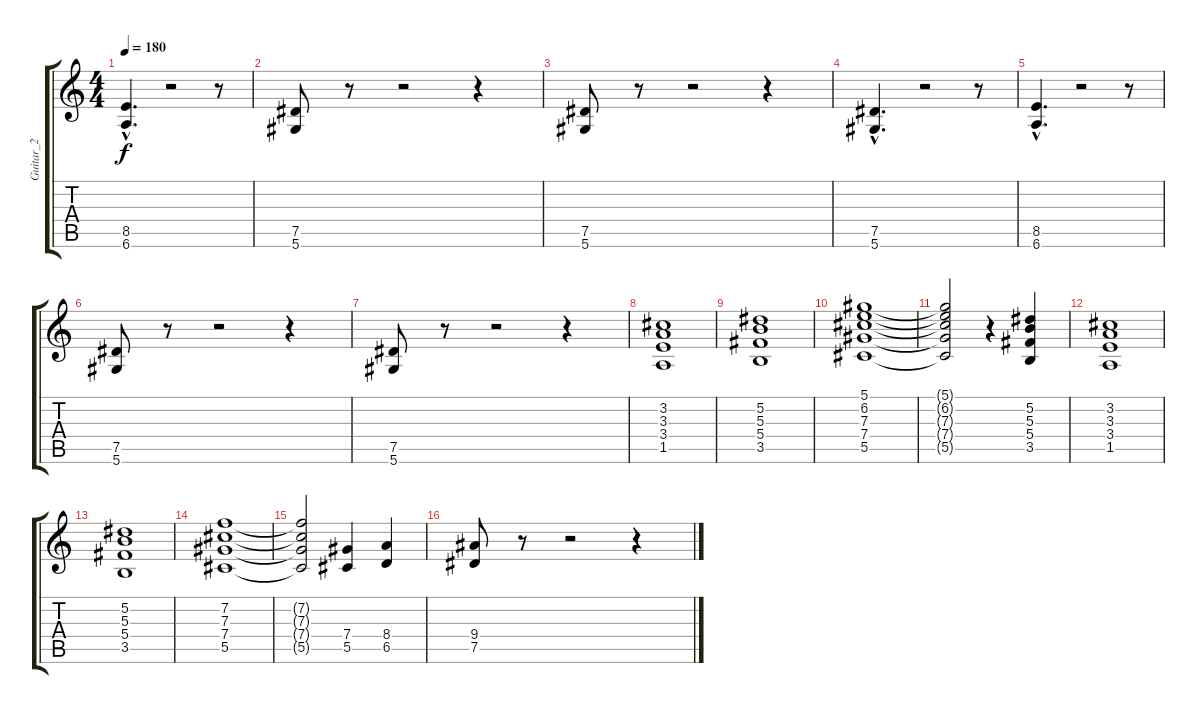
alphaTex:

\track ("Guitar_2" "Guitar_2") {instrument distortionguitar}
\staff {score tabs}
\tuning (Eb4 Bb3 Gb3 Db3 Ab2 Eb2) {hide}
\ts (4 4)
\tempo 180
\clef g2
\ks c
(8.5{hac} 6.6{hac}).4{d dy f} r.2 r.8 |
(7.5 5.6).8 r.8 r.2 r.4 |
(7.5 5.6).8 r.8 r.2 r.4 |
(7.5{hac} 5.6{hac}).4{d} r.2 r.8 |
(8.5{hac} 6.6{hac}).4{d} r.2 r.8 |
(7.5 5.6).8 r.8 r.2 r.4 |
(7.5 5.6).8 r.8 r.2 r.4 |
(3.2 3.3 3.4 1.5).1 |
(5.2 5.3 5.4 3.5).1 |
(5.1 6.2 7.3 7.4 5.5).1 |
(5.1{t} 6.2{t} 7.3{t} 7.4{t} 5.5{t}).2 r.4 (5.2 5.3 5.4 3.5).4 |
(3.2 3.3 3.4 1.5).1 |
(5.2 5.3 5.4 3.5).1 |
(7.2 7.3 7.4 5.5).1 |
(7.2{t} 7.3{t} 7.4{t} 5.5{t}).2 (7.4 5.5).4 (8.4 6.5).4 |
(9.4 7.5).8 r.8 r.2 r.4
